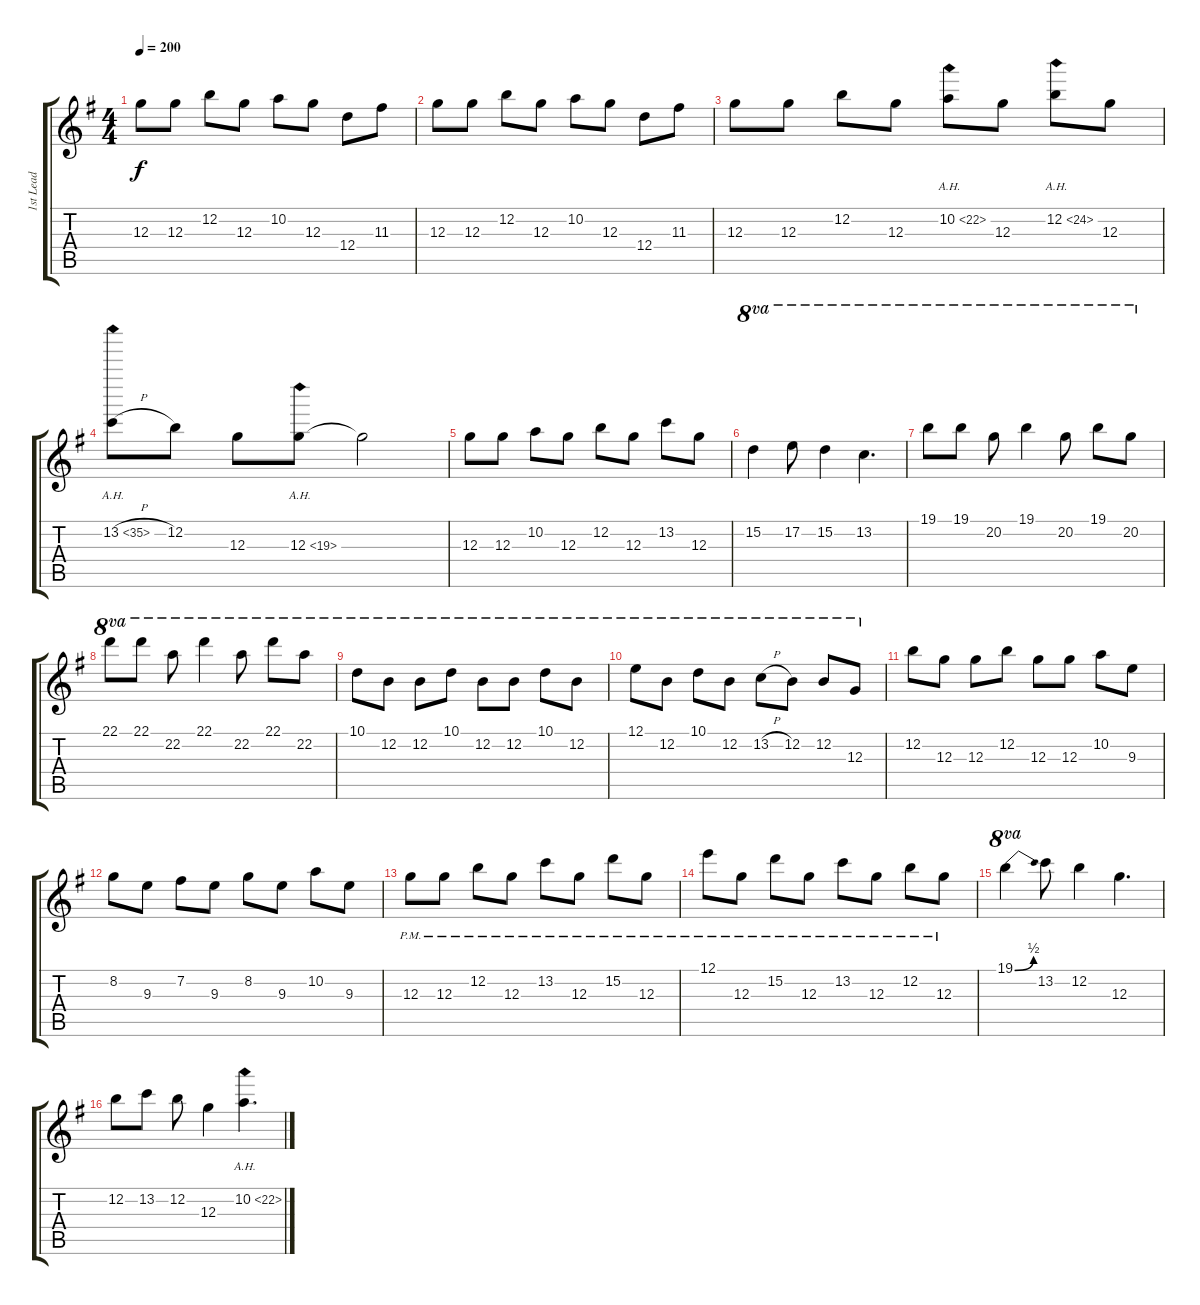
\track ("1st Lead" "1st Lead") {instrument distortionguitar}
\staff {score tabs}
\tuning (E4 B3 G3 D3 A2 E2) {hide}
\ts (4 4)
\tempo 200
\clef g2
\ks g
12.3.8{dy f} 12.3.8 12.2.8 12.3.8 10.2.8 12.3.8 12.4.8 11.3.8 |
12.3.8 12.3.8 12.2.8 12.3.8 10.2.8 12.3.8 12.4.8 11.3.8 |
12.3.8 12.3.8 12.2.8 12.3.8 10.2{ah 12}.8 12.3.8 12.2{ah 12}.8 12.3.8 |
13.2{ah 22 h}.8 12.2.8 12.3.8 12.3{ah 7}.8 12.3{t}.2 |
12.3.8 12.3.8 10.2.8 12.3.8 12.2.8 12.3.8 13.2.8 12.3.8 |
15.2.4{ot 8va} 17.2.8{ot 8va} 15.2.4{ot 8va} 13.2.4{d ot 8va} |
19.1.8{ot 8va} 19.1.8{ot 8va} 20.2.8{ot 8va} 19.1.4{ot 8va} 20.2.8{ot 8va} 19.1.8{ot 8va} 20.2.8{ot 8va} |
22.1.8{ot 8va} 22.1.8{ot 8va} 22.2.8{ot 8va} 22.1.4{ot 8va} 22.2.8{ot 8va} 22.1.8{ot 8va} 22.2.8{ot 8va} |
10.1.8{ot 8va} 12.2.8{ot 8va} 12.2.8{ot 8va} 10.1.8{ot 8va} 12.2.8{ot 8va} 12.2.8{ot 8va} 10.1.8{ot 8va} 12.2.8{ot 8va} |
12.1.8{ot 8va} 12.2.8{ot 8va} 10.1.8{ot 8va} 12.2.8{ot 8va} 13.2{h}.8{ot 8va} 12.2.8{ot 8va} 12.2.8{ot 8va} 12.3.8{ot 8va} |
12.2.8 12.3.8 12.3.8 12.2.8 12.3.8 12.3.8 10.2.8 9.3.8 |
8.2.8 9.3.8 7.2.8 9.3.8 8.2.8 9.3.8 10.2.8 9.3.8 |
12.3{pm}.8 12.3{pm}.8 12.2{pm}.8 12.3{pm}.8 13.2{pm}.8 12.3{pm}.8 15.2{pm}.8 12.3{pm}.8 |
12.1{pm}.8 12.3{pm}.8 15.2{pm}.8 12.3{pm}.8 13.2{pm}.8 12.3{pm}.8 12.2{pm}.8 12.3{pm}.8 |
19.1{be (bend 0 0 60 2)}.4{ot 8va} 13.2.8 12.2.4 12.3.4{d} |
12.2.8 13.2.8 12.2.8 12.3.4 10.2{ah 12}.4{d}
